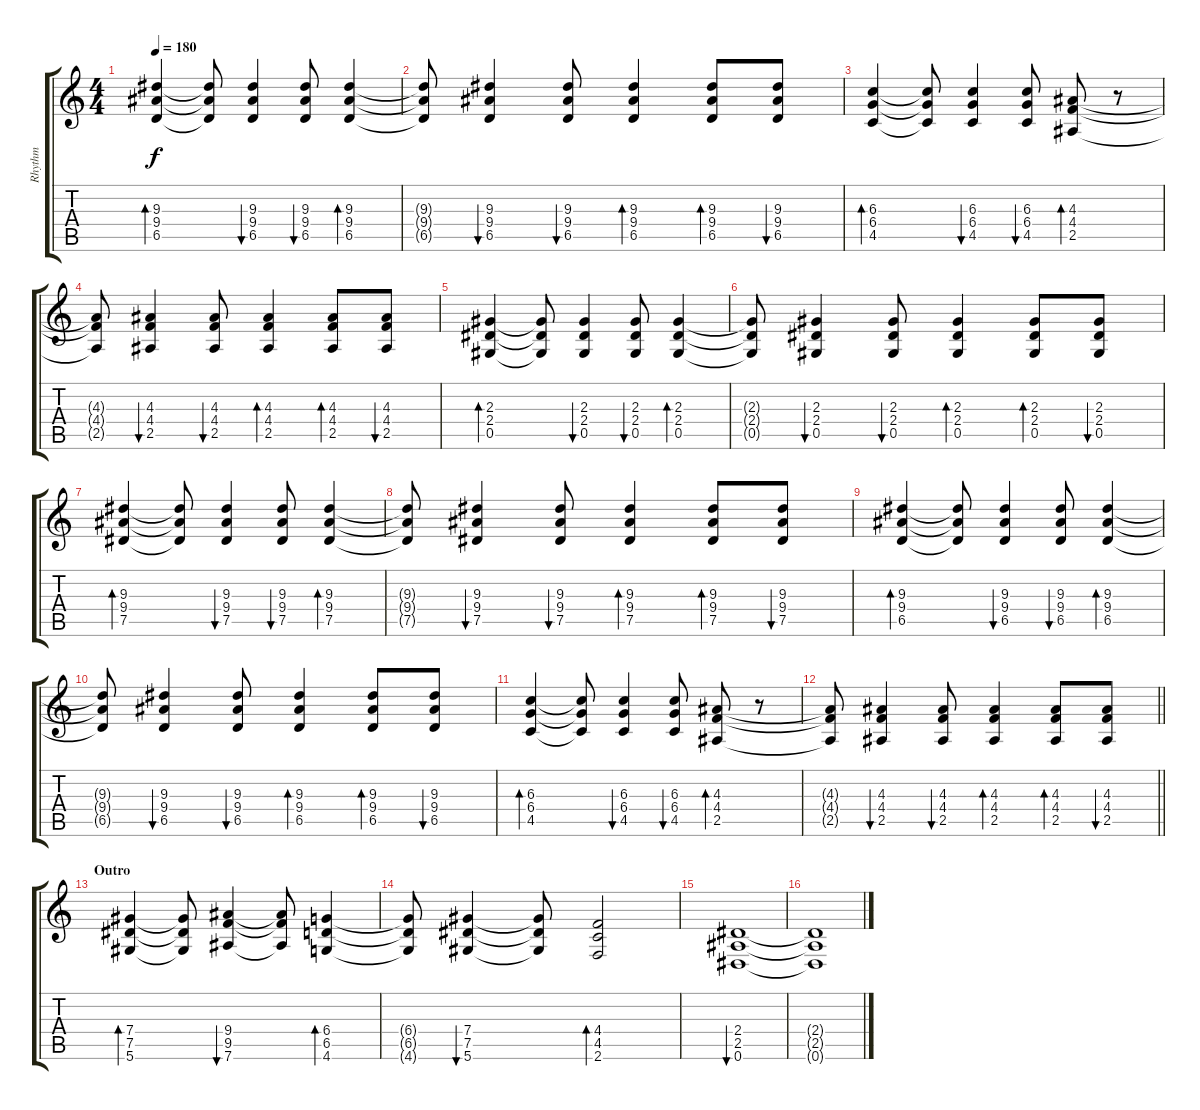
\track ("Rhythm" "Rhythm") {instrument distortionguitar}
\staff {score tabs}
\tuning (Eb4 Bb3 Gb3 Db3 Ab2 Eb2) {hide}
\ts (4 4)
\tempo 180
\clef g2
\ks c
(9.3 9.4 6.5).4{bd 60 dy f} (9.3{t} 9.4{t} 6.5{t}).8 (9.3 9.4 6.5).4{bu 60} (9.3 9.4 6.5).8{bu 60} (9.3 9.4 6.5).4{bd 60} |
(9.3{t} 9.4{t} 6.5{t}).8 (9.3 9.4 6.5).4{bu 60} (9.3 9.4 6.5).8{bu 60} (9.3 9.4 6.5).4{bd 60} (9.3 9.4 6.5).8{bd 60} (9.3 9.4 6.5).8{bu 60} |
(6.3 6.4 4.5).4{bd 60} (6.3{t} 6.4{t} 4.5{t}).8 (6.3 6.4 4.5).4{bu 60} (6.3 6.4 4.5).8{bu 60} (4.3 4.4 2.5).8{bd 60} r.8 |
(4.3{t} 4.4{t} 2.5{t}).8 (4.3 4.4 2.5).4{bu 60} (4.3 4.4 2.5).8{bu 60} (4.3 4.4 2.5).4{bd 60} (4.3 4.4 2.5).8{bd 60} (4.3 4.4 2.5).8{bu 60} |
(2.3 2.4 0.5).4{bd 60} (2.3{t} 2.4{t} 0.5{t}).8 (2.3 2.4 0.5).4{bu 60} (2.3 2.4 0.5).8{bu 60} (2.3 2.4 0.5).4{bd 60} |
(2.3{t} 2.4{t} 0.5{t}).8 (2.3 2.4 0.5).4{bu 60} (2.3 2.4 0.5).8{bu 60} (2.3 2.4 0.5).4{bd 60} (2.3 2.4 0.5).8{bd 60} (2.3 2.4 0.5).8{bu 60} |
(9.3 9.4 7.5).4{bd 60} (9.3{t} 9.4{t} 7.5{t}).8 (9.3 9.4 7.5).4{bu 60} (9.3 9.4 7.5).8{bu 60} (9.3 9.4 7.5).4{bd 60} |
(9.3{t} 9.4{t} 7.5{t}).8 (9.3 9.4 7.5).4{bu 60} (9.3 9.4 7.5).8{bu 60} (9.3 9.4 7.5).4{bd 60} (9.3 9.4 7.5).8{bd 60} (9.3 9.4 7.5).8{bu 60} |
(9.3 9.4 6.5).4{bd 60} (9.3{t} 9.4{t} 6.5{t}).8 (9.3 9.4 6.5).4{bu 60} (9.3 9.4 6.5).8{bu 60} (9.3 9.4 6.5).4{bd 60} |
(9.3{t} 9.4{t} 6.5{t}).8 (9.3 9.4 6.5).4{bu 60} (9.3 9.4 6.5).8{bu 60} (9.3 9.4 6.5).4{bd 60} (9.3 9.4 6.5).8{bd 60} (9.3 9.4 6.5).8{bu 60} |
(6.3 6.4 4.5).4{bd 60} (6.3{t} 6.4{t} 4.5{t}).8 (6.3 6.4 4.5).4{bu 60} (6.3 6.4 4.5).8{bu 60} (4.3 4.4 2.5).8{bd 60} r.8 |
\barLineRight lightlight
(4.3{t} 4.4{t} 2.5{t}).8 (4.3 4.4 2.5).4{bu 60} (4.3 4.4 2.5).8{bu 60} (4.3 4.4 2.5).4{bd 60} (4.3 4.4 2.5).8{bd 60} (4.3 4.4 2.5).8{bu 60} |
\section ("" "Outro")
(7.4 7.5 5.6).4{bd 120} (7.4{t} 7.5{t} 5.6{t}).8 (9.4 9.5 7.6).4{bu 120} (9.4{t} 9.5{t} 7.6{t}).8 (6.4 6.5 4.6).4{bd 120} |
(6.4{t} 6.5{t} 4.6{t}).8 (7.4 7.5 5.6).4{bu 120} (7.4{t} 7.5{t} 5.6{t}).8 (4.4 4.5 2.6).2{bd 120} |
(2.4 2.5 0.6).1{bu 120 volume 0} |
(2.4{t} 2.5{t} 0.6{t}).1
